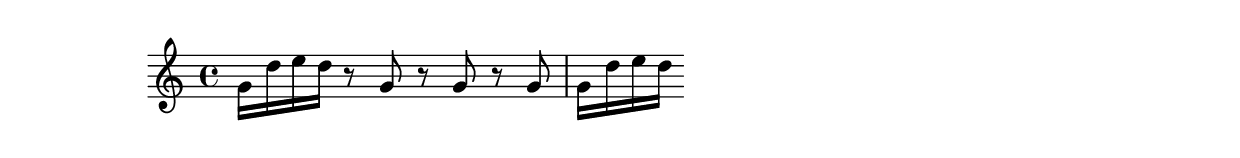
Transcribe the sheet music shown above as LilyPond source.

\score {
	\relative c''
		{ g16 d'16 e16 d16 r8 g,8 r8 g8 r8 g8 g16 d'16 e16 d16 }
	\layout { }
	\midi { }
}